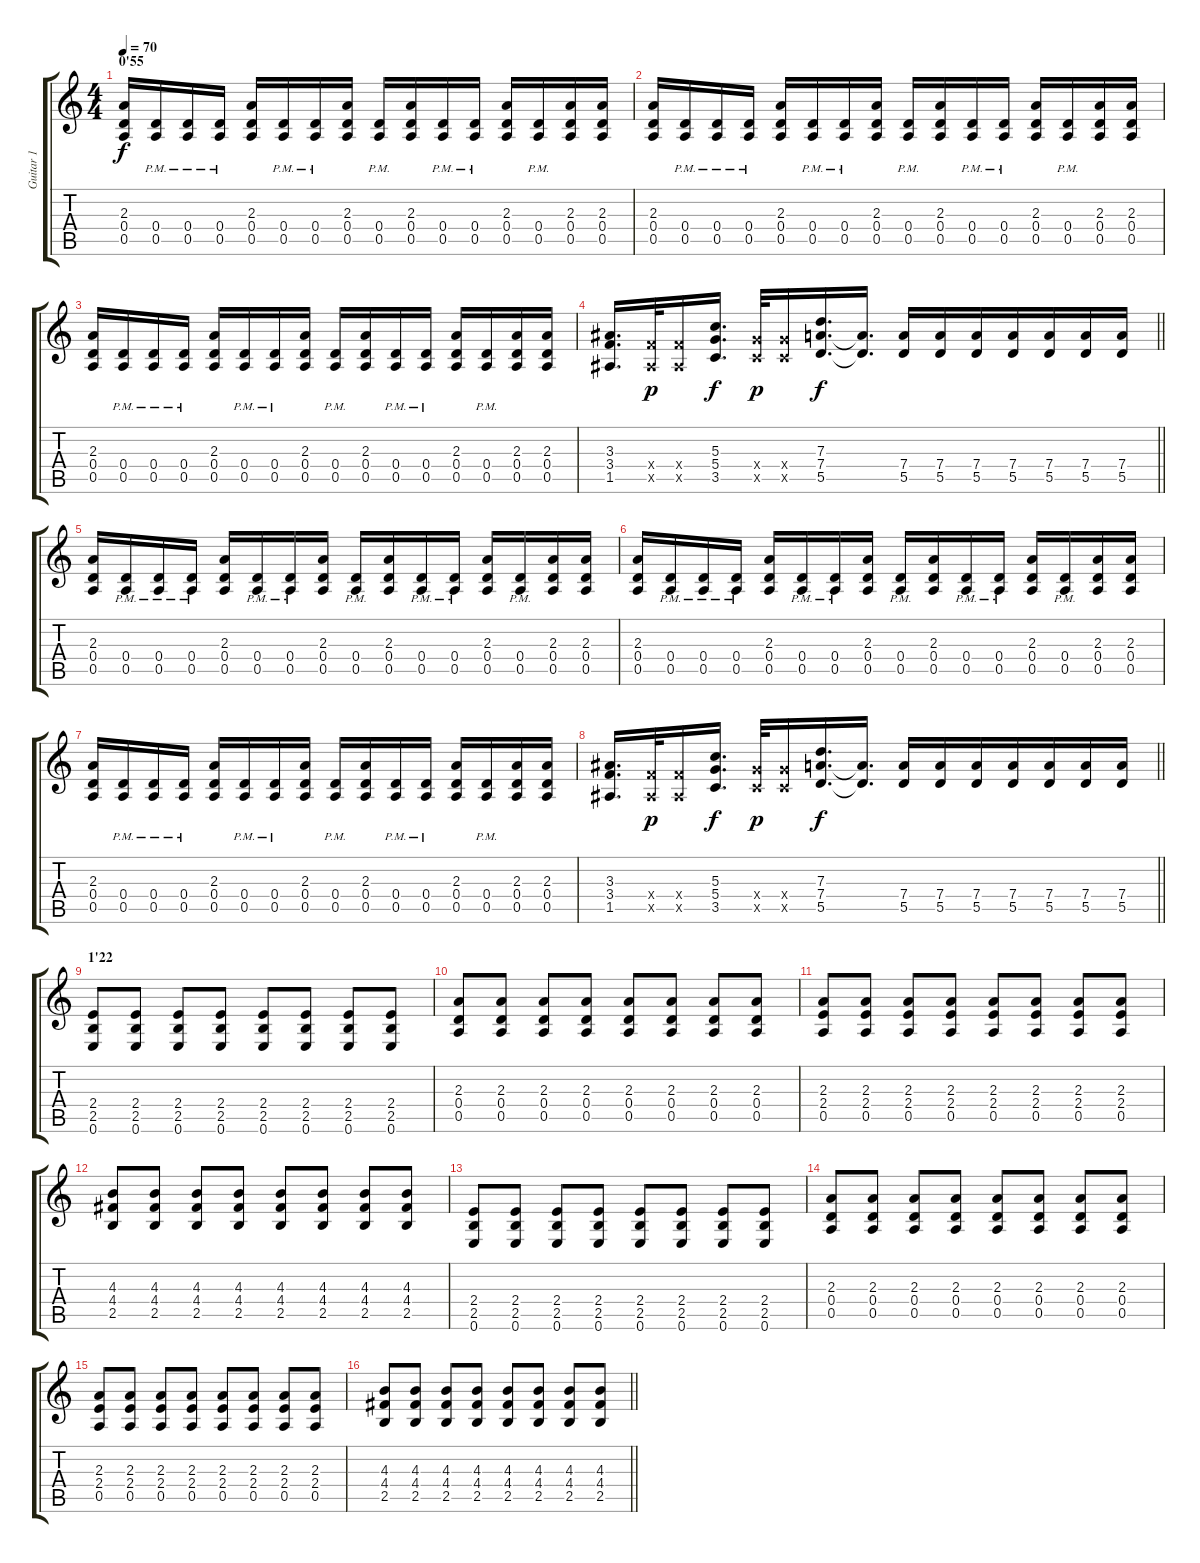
\track ("Guitar 1" "Guitar 1") {instrument distortionguitar}
\staff {score tabs}
\tuning (E4 B3 G3 D3 A2 E2) {hide}
\ts (4 4)
\section ("" "0'55")
\tempo 70
\clef g2
\ks c
(2.3 0.4 0.5).16{dy f} (0.4{pm} 0.5{pm}).16 (0.4{pm} 0.5{pm}).16 (0.4{pm} 0.5{pm}).16 (2.3 0.4 0.5).16 (0.4{pm} 0.5{pm}).16 (0.4{pm} 0.5{pm}).16 (2.3 0.4 0.5).16 (0.4{pm} 0.5{pm}).16{beam merge} (2.3 0.4 0.5).16 (0.4{pm} 0.5{pm}).16 (0.4{pm} 0.5{pm}).16 (2.3 0.4 0.5).16 (0.4{pm} 0.5{pm}).16 (2.3 0.4 0.5).16 (2.3 0.4 0.5).16 |
(2.3 0.4 0.5).16 (0.4{pm} 0.5{pm}).16 (0.4{pm} 0.5{pm}).16 (0.4{pm} 0.5{pm}).16 (2.3 0.4 0.5).16 (0.4{pm} 0.5{pm}).16 (0.4{pm} 0.5{pm}).16 (2.3 0.4 0.5).16 (0.4{pm} 0.5{pm}).16{beam merge} (2.3 0.4 0.5).16 (0.4{pm} 0.5{pm}).16 (0.4{pm} 0.5{pm}).16 (2.3 0.4 0.5).16 (0.4{pm} 0.5{pm}).16 (2.3 0.4 0.5).16 (2.3 0.4 0.5).16 |
(2.3 0.4 0.5).16 (0.4{pm} 0.5{pm}).16 (0.4{pm} 0.5{pm}).16 (0.4{pm} 0.5{pm}).16 (2.3 0.4 0.5).16 (0.4{pm} 0.5{pm}).16 (0.4{pm} 0.5{pm}).16 (2.3 0.4 0.5).16 (0.4{pm} 0.5{pm}).16{beam merge} (2.3 0.4 0.5).16 (0.4{pm} 0.5{pm}).16 (0.4{pm} 0.5{pm}).16 (2.3 0.4 0.5).16 (0.4{pm} 0.5{pm}).16 (2.3 0.4 0.5).16 (2.3 0.4 0.5).16 |
\barLineRight lightlight
(3.3 3.4 1.5).16{d} (3.4{x} 1.5{x}).32{dy p} (3.4{x} 1.5{x}).16 (5.3 5.4 3.5).16{d dy f} (5.4{x} 3.5{x}).32{dy p} (5.4{x} 3.5{x}).16 (7.3 7.4 5.5).16{d dy f beam merge} (7.4{t} 5.5{t}).16{d beam split} (7.4 5.5).16 (7.4 5.5).16{beam merge} (7.4 5.5).16{beam merge} (7.4 5.5).16 (7.4 5.5).16 (7.4 5.5).16{beam merge} (7.4 5.5).16 |
(2.3 0.4 0.5).16 (0.4{pm} 0.5{pm}).16 (0.4{pm} 0.5{pm}).16 (0.4{pm} 0.5{pm}).16 (2.3 0.4 0.5).16 (0.4{pm} 0.5{pm}).16 (0.4{pm} 0.5{pm}).16 (2.3 0.4 0.5).16 (0.4{pm} 0.5{pm}).16{beam merge} (2.3 0.4 0.5).16 (0.4{pm} 0.5{pm}).16 (0.4{pm} 0.5{pm}).16 (2.3 0.4 0.5).16 (0.4{pm} 0.5{pm}).16 (2.3 0.4 0.5).16 (2.3 0.4 0.5).16 |
(2.3 0.4 0.5).16 (0.4{pm} 0.5{pm}).16 (0.4{pm} 0.5{pm}).16 (0.4{pm} 0.5{pm}).16 (2.3 0.4 0.5).16 (0.4{pm} 0.5{pm}).16 (0.4{pm} 0.5{pm}).16 (2.3 0.4 0.5).16 (0.4{pm} 0.5{pm}).16{beam merge} (2.3 0.4 0.5).16 (0.4{pm} 0.5{pm}).16 (0.4{pm} 0.5{pm}).16 (2.3 0.4 0.5).16 (0.4{pm} 0.5{pm}).16 (2.3 0.4 0.5).16 (2.3 0.4 0.5).16 |
(2.3 0.4 0.5).16 (0.4{pm} 0.5{pm}).16 (0.4{pm} 0.5{pm}).16 (0.4{pm} 0.5{pm}).16 (2.3 0.4 0.5).16 (0.4{pm} 0.5{pm}).16 (0.4{pm} 0.5{pm}).16 (2.3 0.4 0.5).16 (0.4{pm} 0.5{pm}).16{beam merge} (2.3 0.4 0.5).16 (0.4{pm} 0.5{pm}).16 (0.4{pm} 0.5{pm}).16 (2.3 0.4 0.5).16 (0.4{pm} 0.5{pm}).16 (2.3 0.4 0.5).16 (2.3 0.4 0.5).16 |
\barLineRight lightlight
(3.3 3.4 1.5).16{d} (3.4{x} 1.5{x}).32{dy p} (3.4{x} 1.5{x}).16 (5.3 5.4 3.5).16{d dy f} (5.4{x} 3.5{x}).32{dy p} (5.4{x} 3.5{x}).16 (7.3 7.4 5.5).16{d dy f beam merge} (7.4{t} 5.5{t}).16{d beam split} (7.4 5.5).16 (7.4 5.5).16{beam merge} (7.4 5.5).16{beam merge} (7.4 5.5).16 (7.4 5.5).16 (7.4 5.5).16{beam merge} (7.4 5.5).16 |
\section ("" "1'22")
(2.4 2.5 0.6).8 (2.4 2.5 0.6).8 (2.4 2.5 0.6).8 (2.4 2.5 0.6).8 (2.4 2.5 0.6).8 (2.4 2.5 0.6).8 (2.4 2.5 0.6).8 (2.4 2.5 0.6).8 |
(2.3 0.4 0.5).8 (2.3 0.4 0.5).8 (2.3 0.4 0.5).8 (2.3 0.4 0.5).8 (2.3 0.4 0.5).8 (2.3 0.4 0.5).8 (2.3 0.4 0.5).8 (2.3 0.4 0.5).8 |
(2.3 2.4 0.5).8 (2.3 2.4 0.5).8 (2.3 2.4 0.5).8 (2.3 2.4 0.5).8 (2.3 2.4 0.5).8 (2.3 2.4 0.5).8 (2.3 2.4 0.5).8 (2.3 2.4 0.5).8 |
(4.3 4.4 2.5).8 (4.3 4.4 2.5).8 (4.3 4.4 2.5).8 (4.3 4.4 2.5).8 (4.3 4.4 2.5).8 (4.3 4.4 2.5).8 (4.3 4.4 2.5).8 (4.3 4.4 2.5).8 |
(2.4 2.5 0.6).8 (2.4 2.5 0.6).8 (2.4 2.5 0.6).8 (2.4 2.5 0.6).8 (2.4 2.5 0.6).8 (2.4 2.5 0.6).8 (2.4 2.5 0.6).8 (2.4 2.5 0.6).8 |
(2.3 0.4 0.5).8 (2.3 0.4 0.5).8 (2.3 0.4 0.5).8 (2.3 0.4 0.5).8 (2.3 0.4 0.5).8 (2.3 0.4 0.5).8 (2.3 0.4 0.5).8 (2.3 0.4 0.5).8 |
(2.3 2.4 0.5).8 (2.3 2.4 0.5).8 (2.3 2.4 0.5).8 (2.3 2.4 0.5).8 (2.3 2.4 0.5).8 (2.3 2.4 0.5).8 (2.3 2.4 0.5).8 (2.3 2.4 0.5).8 |
\barLineRight lightlight
(4.3 4.4 2.5).8 (4.3 4.4 2.5).8 (4.3 4.4 2.5).8 (4.3 4.4 2.5).8 (4.3 4.4 2.5).8 (4.3 4.4 2.5).8 (4.3 4.4 2.5).8 (4.3 4.4 2.5).8
